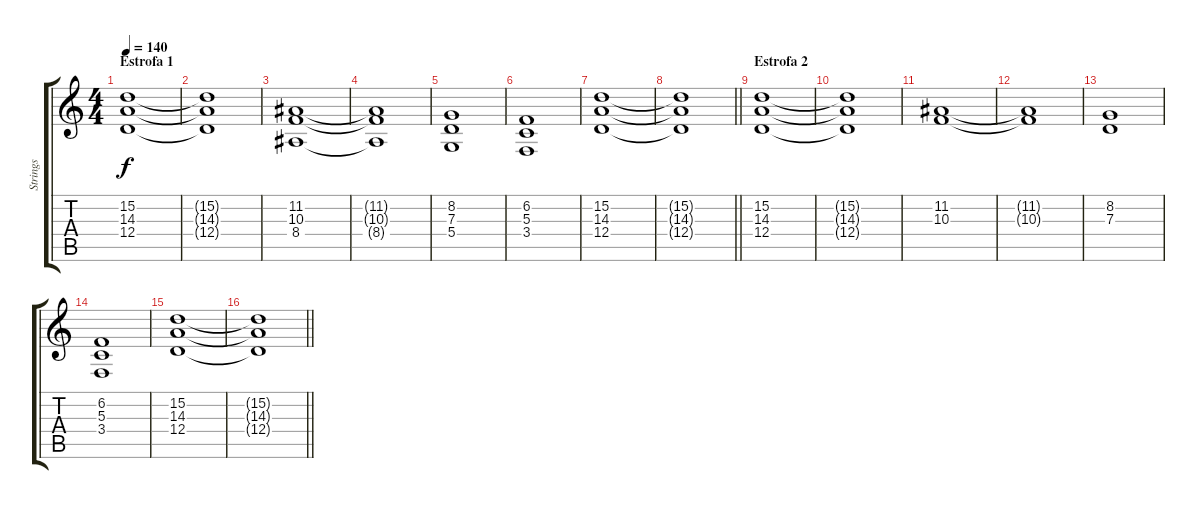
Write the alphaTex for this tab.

\track ("Strings" "Strings") {instrument stringensemble1}
\staff {score tabs}
\tuning (E4 B3 G3 D3 A2 E2) {hide}
\ts (4 4)
\section ("" "Estrofa 1")
\tempo 140
\clef g2
\ks c
(15.2 14.3 12.4).1{dy f} |
(15.2{t} 14.3{t} 12.4{t}).1 |
(11.2 10.3 8.4).1 |
(11.2{t} 10.3{t} 8.4{t}).1 |
(8.2 7.3 5.4).1 |
(6.2 5.3 3.4).1 |
(15.2 14.3 12.4).1 |
\barLineRight lightlight
(15.2{t} 14.3{t} 12.4{t}).1 |
\section ("" "Estrofa 2")
(15.2 14.3 12.4).1{volume 11} |
(15.2{t} 14.3{t} 12.4{t}).1 |
(11.2 10.3).1 |
(11.2{t} 10.3{t}).1 |
(8.2 7.3).1 |
(6.2 5.3 3.4).1 |
(15.2 14.3 12.4).1 |
\barLineRight lightlight
(15.2{t} 14.3{t} 12.4{t}).1
